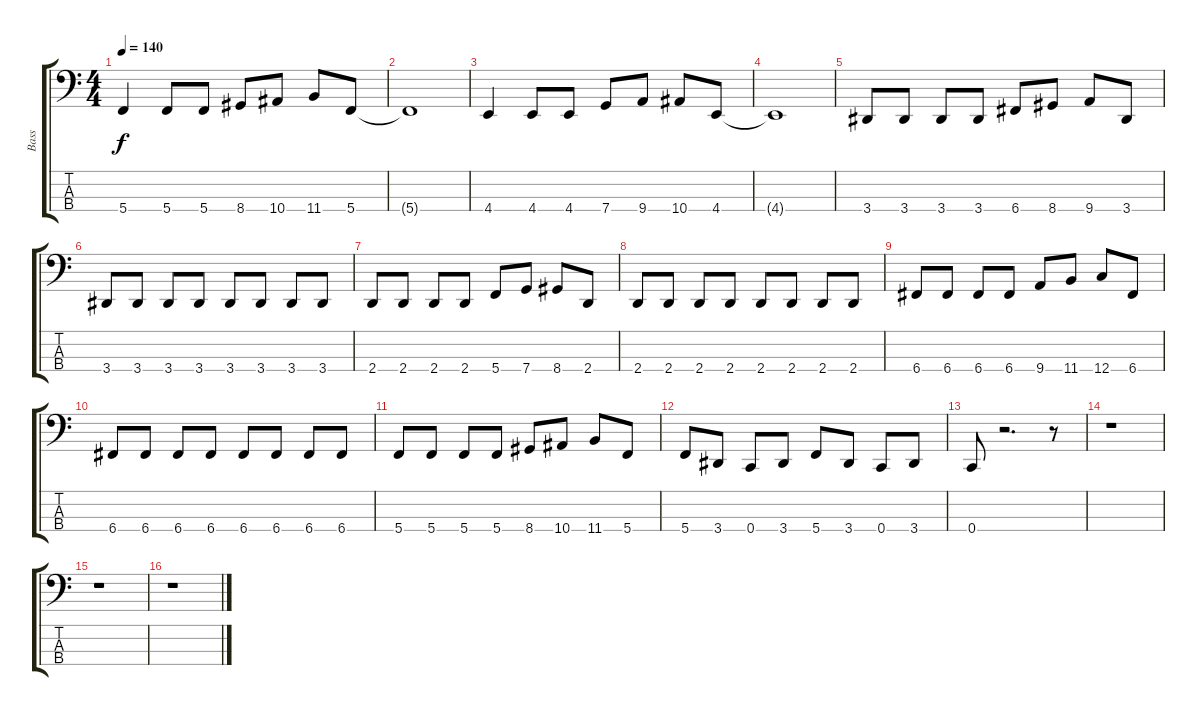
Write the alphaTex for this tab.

\track ("Bass" "Bass") {instrument electricbasspick}
\staff {score tabs}
\tuning (F2 C2 G1 C1) {hide}
\ts (4 4)
\tempo 140
\clef f4
\ks c
5.4.4{dy f} 5.4.8 5.4.8 8.4.8 10.4.8 11.4.8 5.4.8 |
5.4{t}.1 |
4.4.4 4.4.8 4.4.8 7.4.8 9.4.8 10.4.8 4.4.8 |
4.4{t}.1 |
3.4.8 3.4.8 3.4.8 3.4.8 6.4.8 8.4.8 9.4.8 3.4.8 |
3.4.8 3.4.8 3.4.8 3.4.8 3.4.8 3.4.8 3.4.8 3.4.8 |
2.4.8 2.4.8 2.4.8 2.4.8 5.4.8 7.4.8 8.4.8 2.4.8 |
2.4.8 2.4.8 2.4.8 2.4.8 2.4.8 2.4.8 2.4.8 2.4.8 |
6.4.8 6.4.8 6.4.8 6.4.8 9.4.8 11.4.8 12.4.8 6.4.8 |
6.4.8 6.4.8 6.4.8 6.4.8 6.4.8 6.4.8 6.4.8 6.4.8 |
5.4.8 5.4.8 5.4.8 5.4.8 8.4.8 10.4.8 11.4.8 5.4.8 |
5.4.8 3.4.8 0.4.8 3.4.8 5.4.8 3.4.8 0.4.8 3.4.8 |
0.4.8 r.2{d} r.8 |
r.1 |
r.1 |
r.1
